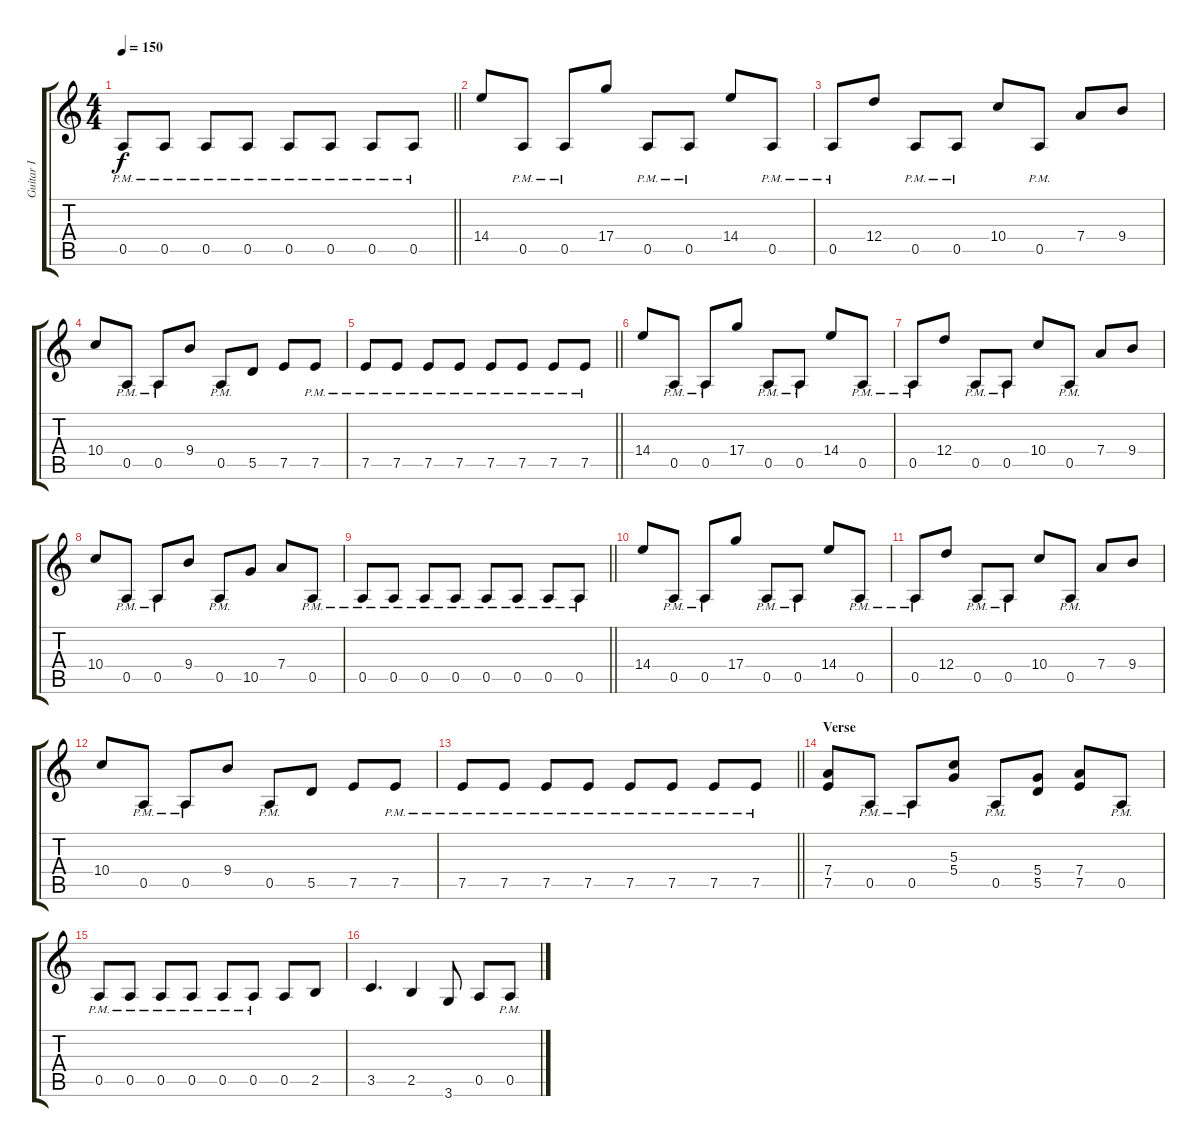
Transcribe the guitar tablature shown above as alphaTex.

\track ("Guitar I" "Guitar I") {instrument distortionguitar}
\staff {score tabs}
\tuning (E4 B3 G3 D3 A2 E2) {hide}
\ts (4 4)
\tempo 150
\clef g2
\barLineRight lightlight
\ks c
0.5{pm}.8{dy f} 0.5{pm}.8 0.5{pm}.8 0.5{pm}.8 0.5{pm}.8 0.5{pm}.8 0.5{pm}.8 0.5{pm}.8 |
\section ("" "")
14.4.8 0.5{pm}.8 0.5{pm}.8 17.4.8 0.5{pm}.8 0.5{pm}.8 14.4.8 0.5{pm}.8 |
0.5{pm}.8 12.4.8 0.5{pm}.8 0.5{pm}.8 10.4.8 0.5{pm}.8 7.4.8 9.4.8 |
10.4.8 0.5{pm}.8 0.5{pm}.8 9.4.8 0.5{pm}.8 5.5.8 7.5.8 7.5{pm}.8 |
\barLineRight lightlight
7.5{pm}.8 7.5{pm}.8 7.5{pm}.8 7.5{pm}.8 7.5{pm}.8 7.5{pm}.8 7.5{pm}.8 7.5{pm}.8 |
\section ("" "")
14.4.8 0.5{pm}.8 0.5{pm}.8 17.4.8 0.5{pm}.8 0.5{pm}.8 14.4.8 0.5{pm}.8 |
0.5{pm}.8 12.4.8 0.5{pm}.8 0.5{pm}.8 10.4.8 0.5{pm}.8 7.4.8 9.4.8 |
10.4.8 0.5{pm}.8 0.5{pm}.8 9.4.8 0.5{pm}.8 10.5.8 7.4.8 0.5{pm}.8 |
\barLineRight lightlight
0.5{pm}.8 0.5{pm}.8 0.5{pm}.8 0.5{pm}.8 0.5{pm}.8 0.5{pm}.8 0.5{pm}.8 0.5{pm}.8 |
\section ("" "")
14.4.8 0.5{pm}.8 0.5{pm}.8 17.4.8 0.5{pm}.8 0.5{pm}.8 14.4.8 0.5{pm}.8 |
0.5{pm}.8 12.4.8 0.5{pm}.8 0.5{pm}.8 10.4.8 0.5{pm}.8 7.4.8 9.4.8 |
10.4.8 0.5{pm}.8 0.5{pm}.8 9.4.8 0.5{pm}.8 5.5.8 7.5.8 7.5{pm}.8 |
\barLineRight lightlight
7.5{pm}.8 7.5{pm}.8 7.5{pm}.8 7.5{pm}.8 7.5{pm}.8 7.5{pm}.8 7.5{pm}.8 7.5{pm}.8 |
\section ("" "Verse")
(7.4 7.5).8 0.5{pm}.8 0.5{pm}.8 (5.3 5.4).8 0.5{pm}.8 (5.4 5.5).8 (7.4 7.5).8 0.5{pm}.8 |
0.5{pm}.8 0.5{pm}.8 0.5{pm}.8 0.5{pm}.8 0.5{pm}.8 0.5{pm}.8 0.5.8 2.5.8 |
3.5.4{d} 2.5.4 3.6.8 0.5.8 0.5{pm}.8
